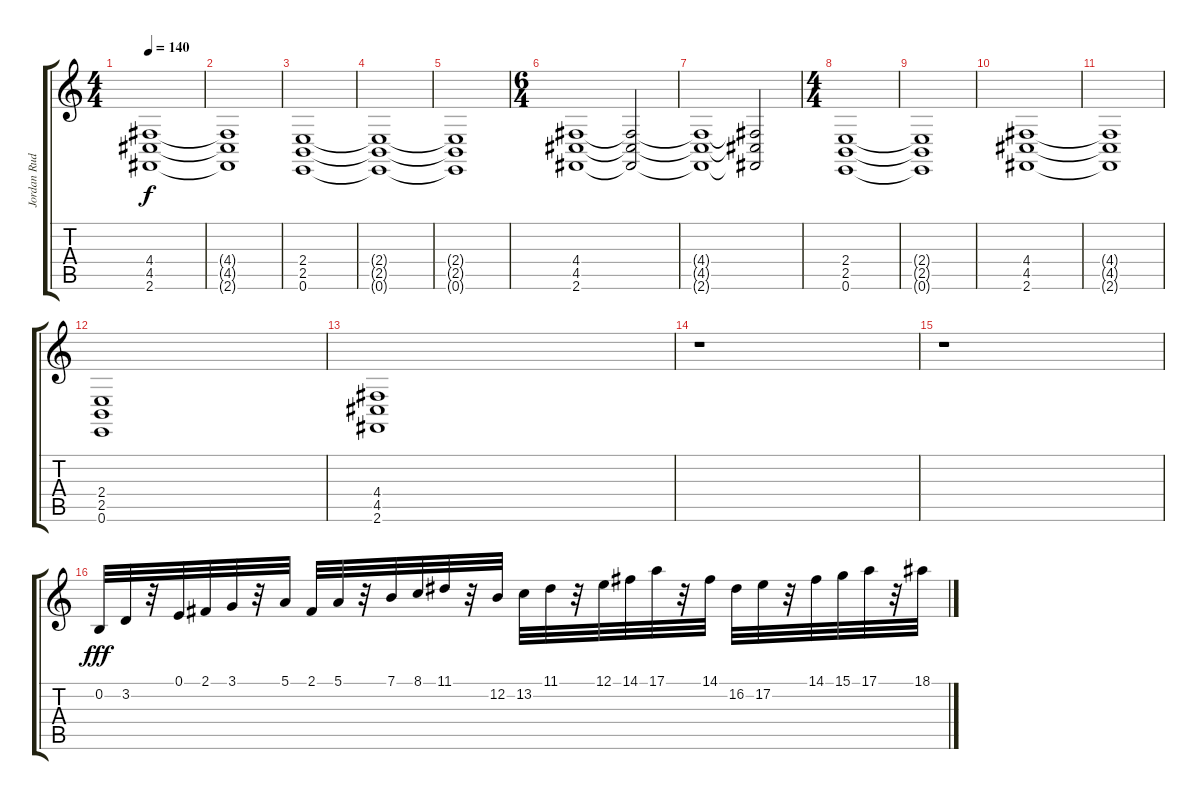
\track ("Jordan Rudess - Keyboard" "Jordan Rud") {instrument stringensemble1}
\staff {score tabs}
\tuning (E4 B3 G3 D3 A2 E2) {hide}
\ts (4 4)
\tempo 140
\clef g2
\ks c
(4.4{t} 4.5{t} 2.6{t}).1{dy f} |
(4.4{t} 4.5{t} 2.6{t}).1 |
(2.4 2.5 0.6).1 |
(2.4{t} 2.5{t} 0.6{t}).1 |
(2.4{t} 2.5{t} 0.6{t}).1 |
\ts (6 4)
(4.4 4.5 2.6).1 (4.4{t} 4.5{t} 2.6{t}).2 |
(4.4{t} 4.5{t} 2.6{t}).1 (4.4{t} 4.5{t} 2.6{t}).2 |
\ts (4 4)
(2.4 2.5 0.6).1 |
(2.4{t} 2.5{t} 0.6{t}).1 |
(4.4 4.5 2.6).1 |
(4.4{t} 4.5{t} 2.6{t}).1 |
(2.4 2.5 0.6).1 |
(4.4 4.5 2.6).1 |
r.1 |
r.1 |
0.2.32{dy fff} 3.2.32 r.32 0.1.32 2.1.32 3.1.32 r.32 5.1.32 2.1.32 5.1.32 r.32 7.1.32 8.1.32 11.1.32 r.32 12.2.32 13.2.32 11.1.32 r.32 12.1.32 14.1.32 17.1.32 r.32 14.1.32 16.2.32 17.2.32 r.32 14.1.32 15.1.32 17.1.32 r.32 18.1.32
